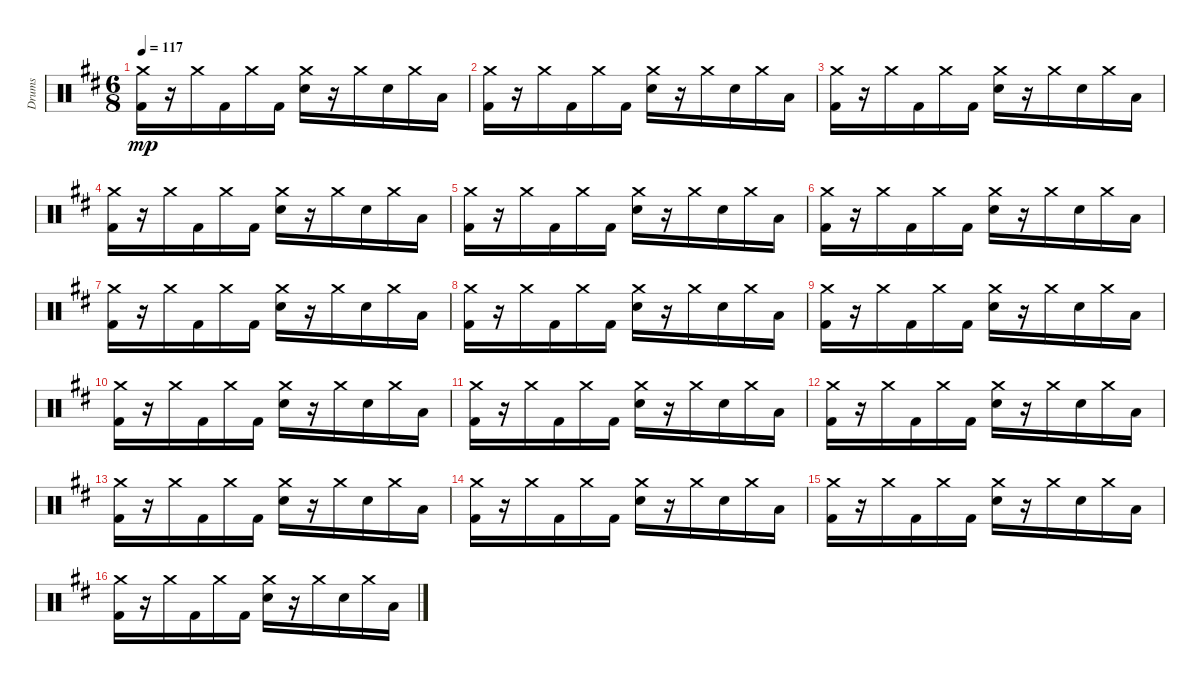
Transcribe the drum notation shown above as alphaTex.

\track ("Drums" "Drums") {instrument percussion}
\staff {score}
\articulation defaults
\ts (6 8)
\tempo 117
\clef neutral
\ks d
("Crash medium (hit)" "Kick (hit) 2").16{dy mp} r.16 "Crash medium (hit)".16 "Kick (hit) 2".16 "Crash medium (hit)".16 "Kick (hit) 2".16 ("Crash medium (hit)" "Electric Snare (hit)").16 r.16 "Crash medium (hit)".16 "Electric Snare (hit)".16 "Crash medium (hit)".16 "Low Tom (hit)".16 |
("Crash medium (hit)" "Kick (hit) 2").16 r.16 "Crash medium (hit)".16 "Kick (hit) 2".16 "Crash medium (hit)".16 "Kick (hit) 2".16 ("Crash medium (hit)" "Electric Snare (hit)").16 r.16 "Crash medium (hit)".16 "Electric Snare (hit)".16 "Crash medium (hit)".16 "Low Tom (hit)".16 |
("Crash medium (hit)" "Kick (hit) 2").16 r.16 "Crash medium (hit)".16 "Kick (hit) 2".16 "Crash medium (hit)".16 "Kick (hit) 2".16 ("Crash medium (hit)" "Electric Snare (hit)").16 r.16 "Crash medium (hit)".16 "Electric Snare (hit)".16 "Crash medium (hit)".16 "Low Tom (hit)".16 |
("Crash medium (hit)" "Kick (hit) 2").16 r.16 "Crash medium (hit)".16 "Kick (hit) 2".16 "Crash medium (hit)".16 "Kick (hit) 2".16 ("Crash medium (hit)" "Electric Snare (hit)").16 r.16 "Crash medium (hit)".16 "Electric Snare (hit)".16 "Crash medium (hit)".16 "Low Tom (hit)".16 |
("Crash medium (hit)" "Kick (hit) 2").16 r.16 "Crash medium (hit)".16 "Kick (hit) 2".16 "Crash medium (hit)".16 "Kick (hit) 2".16 ("Crash medium (hit)" "Electric Snare (hit)").16 r.16 "Crash medium (hit)".16 "Electric Snare (hit)".16 "Crash medium (hit)".16 "Low Tom (hit)".16 |
("Crash medium (hit)" "Kick (hit) 2").16 r.16 "Crash medium (hit)".16 "Kick (hit) 2".16 "Crash medium (hit)".16 "Kick (hit) 2".16 ("Crash medium (hit)" "Electric Snare (hit)").16 r.16 "Crash medium (hit)".16 "Electric Snare (hit)".16 "Crash medium (hit)".16 "Low Tom (hit)".16 |
("Crash medium (hit)" "Kick (hit) 2").16 r.16 "Crash medium (hit)".16 "Kick (hit) 2".16 "Crash medium (hit)".16 "Kick (hit) 2".16 ("Crash medium (hit)" "Electric Snare (hit)").16 r.16 "Crash medium (hit)".16 "Electric Snare (hit)".16 "Crash medium (hit)".16 "Low Tom (hit)".16 |
("Crash medium (hit)" "Kick (hit) 2").16 r.16 "Crash medium (hit)".16 "Kick (hit) 2".16 "Crash medium (hit)".16 "Kick (hit) 2".16 ("Crash medium (hit)" "Electric Snare (hit)").16 r.16 "Crash medium (hit)".16 "Electric Snare (hit)".16 "Crash medium (hit)".16 "Low Tom (hit)".16 |
("Crash medium (hit)" "Kick (hit) 2").16 r.16 "Crash medium (hit)".16 "Kick (hit) 2".16 "Crash medium (hit)".16 "Kick (hit) 2".16 ("Crash medium (hit)" "Electric Snare (hit)").16 r.16 "Crash medium (hit)".16 "Electric Snare (hit)".16 "Crash medium (hit)".16 "Low Tom (hit)".16 |
("Crash medium (hit)" "Kick (hit) 2").16 r.16 "Crash medium (hit)".16 "Kick (hit) 2".16 "Crash medium (hit)".16 "Kick (hit) 2".16 ("Crash medium (hit)" "Electric Snare (hit)").16 r.16 "Crash medium (hit)".16 "Electric Snare (hit)".16 "Crash medium (hit)".16 "Low Tom (hit)".16 |
("Crash medium (hit)" "Kick (hit) 2").16 r.16 "Crash medium (hit)".16 "Kick (hit) 2".16 "Crash medium (hit)".16 "Kick (hit) 2".16 ("Crash medium (hit)" "Electric Snare (hit)").16 r.16 "Crash medium (hit)".16 "Electric Snare (hit)".16 "Crash medium (hit)".16 "Low Tom (hit)".16 |
("Crash medium (hit)" "Kick (hit) 2").16 r.16 "Crash medium (hit)".16 "Kick (hit) 2".16 "Crash medium (hit)".16 "Kick (hit) 2".16 ("Crash medium (hit)" "Electric Snare (hit)").16 r.16 "Crash medium (hit)".16 "Electric Snare (hit)".16 "Crash medium (hit)".16 "Low Tom (hit)".16 |
("Crash medium (hit)" "Kick (hit) 2").16 r.16 "Crash medium (hit)".16 "Kick (hit) 2".16 "Crash medium (hit)".16 "Kick (hit) 2".16 ("Crash medium (hit)" "Electric Snare (hit)").16 r.16 "Crash medium (hit)".16 "Electric Snare (hit)".16 "Crash medium (hit)".16 "Low Tom (hit)".16 |
("Crash medium (hit)" "Kick (hit) 2").16 r.16 "Crash medium (hit)".16 "Kick (hit) 2".16 "Crash medium (hit)".16 "Kick (hit) 2".16 ("Crash medium (hit)" "Electric Snare (hit)").16 r.16 "Crash medium (hit)".16 "Electric Snare (hit)".16 "Crash medium (hit)".16 "Low Tom (hit)".16 |
("Crash medium (hit)" "Kick (hit) 2").16 r.16 "Crash medium (hit)".16 "Kick (hit) 2".16 "Crash medium (hit)".16 "Kick (hit) 2".16 ("Crash medium (hit)" "Electric Snare (hit)").16 r.16 "Crash medium (hit)".16 "Electric Snare (hit)".16 "Crash medium (hit)".16 "Low Tom (hit)".16 |
("Crash medium (hit)" "Kick (hit) 2").16 r.16 "Crash medium (hit)".16 "Kick (hit) 2".16 "Crash medium (hit)".16 "Kick (hit) 2".16 ("Crash medium (hit)" "Electric Snare (hit)").16 r.16 "Crash medium (hit)".16 "Electric Snare (hit)".16 "Crash medium (hit)".16 "Low Tom (hit)".16
